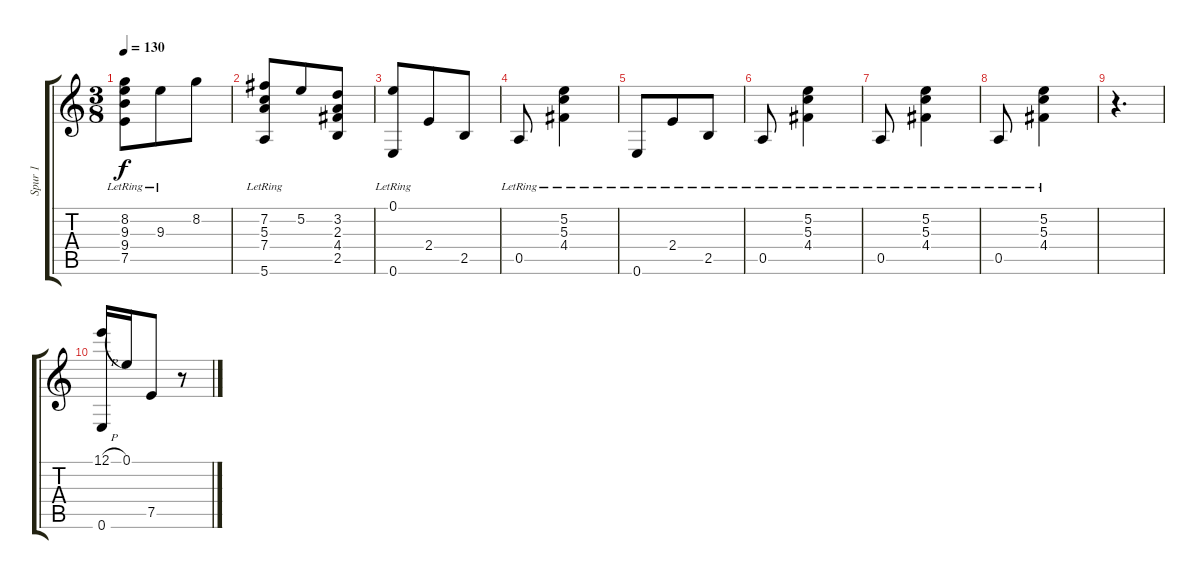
\track ("Spur 1" "Spur 1") {instrument acousticguitarnylon}
\staff {score tabs}
\tuning (E4 B3 G3 D3 A2 E2) {hide}
\ts (3 8)
\tempo 130
\clef g2
\ks c
(8.2{lr} 9.3{lr} 9.4{lr} 7.5{lr}).8{dy f} 9.3{lr}.8 8.2.8 |
(7.2{lr} 5.3{lr} 7.4{lr} 5.6{lr}).8 5.2.8 (3.2 2.3 4.4 2.5).8 |
(0.1 0.6{lr}).8 2.4.8 2.5.8 |
0.5{lr}.8 (5.2{lr} 5.3{lr} 4.4{lr}).4 |
0.6{lr}.8 2.4{lr}.8 2.5{lr}.8 |
0.5{lr}.8 (5.2{lr} 5.3{lr} 4.4{lr}).4 |
0.5{lr}.8 (5.2{lr} 5.3{lr} 4.4{lr}).4 |
0.5{lr}.8 (5.2{lr} 5.3{lr} 4.4{lr}).4 |
r.4{d} |
(12.1{h} 0.6).16 0.1.16 7.5.8 r.8
